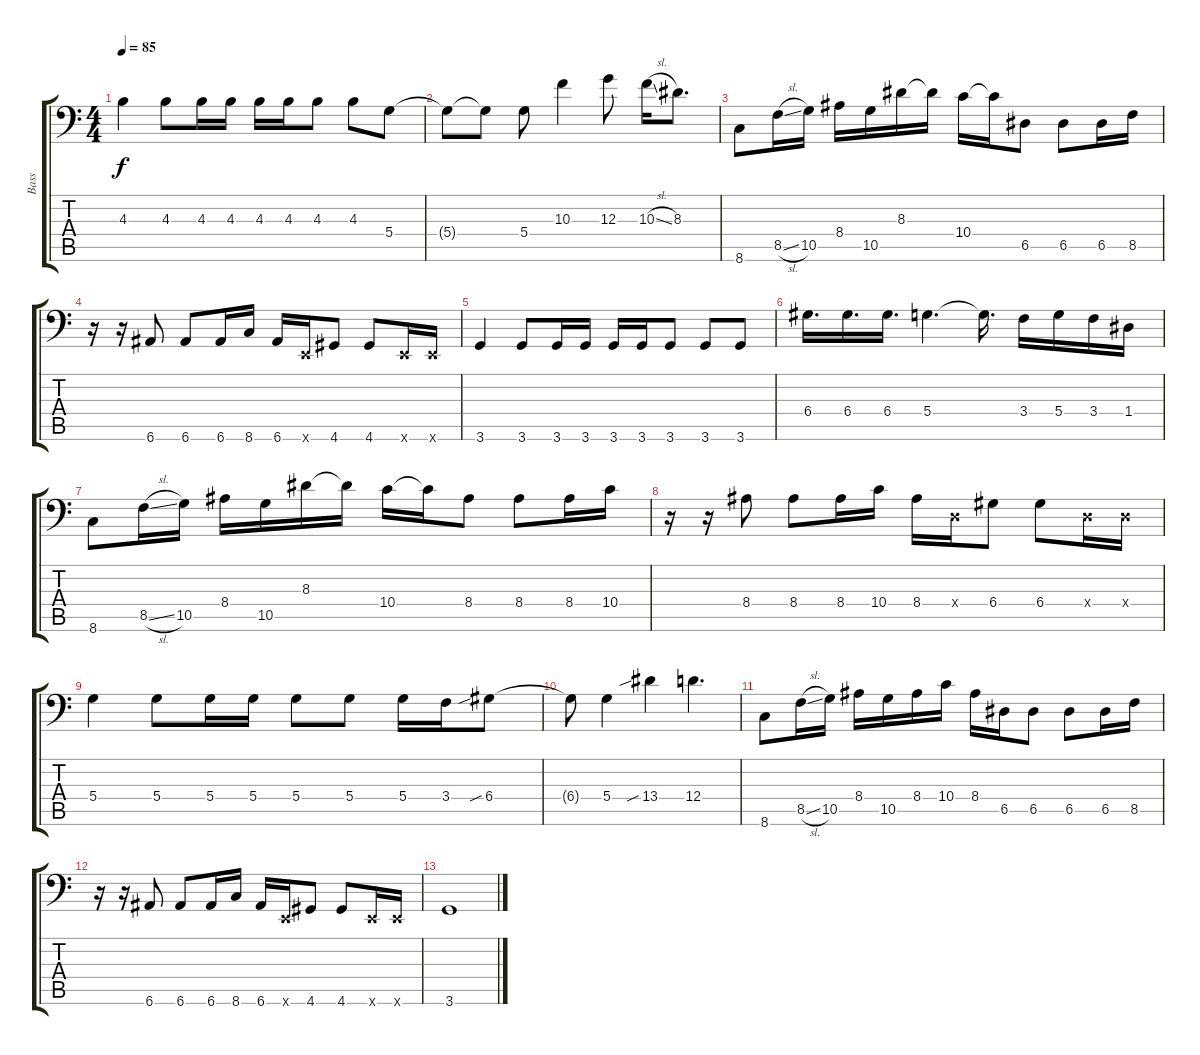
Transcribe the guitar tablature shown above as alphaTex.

\track ("Bass" "Bass") {instrument electricbassfinger}
\staff {score tabs}
\tuning (E3 B2 G2 D2 A1 E1) {hide}
\ts (4 4)
\tempo 85
\clef f4
\ks c
4.3.4{dy f} 4.3.8 4.3.16 4.3.16 4.3.16 4.3.16 4.3.8 4.3.8 5.4.8 |
5.4{t}.8 5.4{t}.8 5.4.8 10.3.4 12.3.8 10.3{sl}.16 8.3.8{d} |
8.6.8 8.5{sl}.16 10.5.16 8.4.16 10.5.16 8.3.16 8.3{t}.16 10.4.16 10.4{t}.16 6.5.8 6.5.8 6.5.16 8.5.16 |
r.16 r.16 6.6.8 6.6.8 6.6.16 8.6.16 6.6.16 0.6{x}.16 4.6.8 4.6.8 0.6{x}.16 0.6{x}.16 |
3.6.4 3.6.8 3.6.16 3.6.16 3.6.16 3.6.16 3.6.8 3.6.8 3.6.8 |
6.4.16{d} 6.4.16{d} 6.4.16{d} 5.4.4{d} 5.4{t}.16{d} 3.4.16 5.4.16 3.4.16 1.4.16 |
8.6.8 8.5{sl}.16 10.5.16 8.4.16 10.5.16 8.3.16 8.3{t}.16 10.4.16 10.4{t}.16 8.4.8 8.4.8 8.4.16 10.4.16 |
r.16 r.16 8.4.8 8.4.8 8.4.16 10.4.16 8.4.16 0.4{x}.16 6.4.8 6.4.8 0.4{x}.16 0.4{x}.16 |
5.4.4 5.4.8 5.4.16 5.4.16 5.4.8 5.4.8 5.4.16 3.4.16 6.4{sib}.8 |
6.4{t}.8 5.4.4 13.4{sib}.4 12.4.4{d} |
8.6.8 8.5{sl}.16 10.5.16 8.4.16 10.5.16 8.4.16 10.4.16 8.4.16 6.5.16 6.5.8 6.5.8 6.5.16 8.5.16 |
r.16 r.16 6.6.8 6.6.8 6.6.16 8.6.16 6.6.16 0.6{x}.16 4.6.8 4.6.8 0.6{x}.16 0.6{x}.16 |
3.6.1
